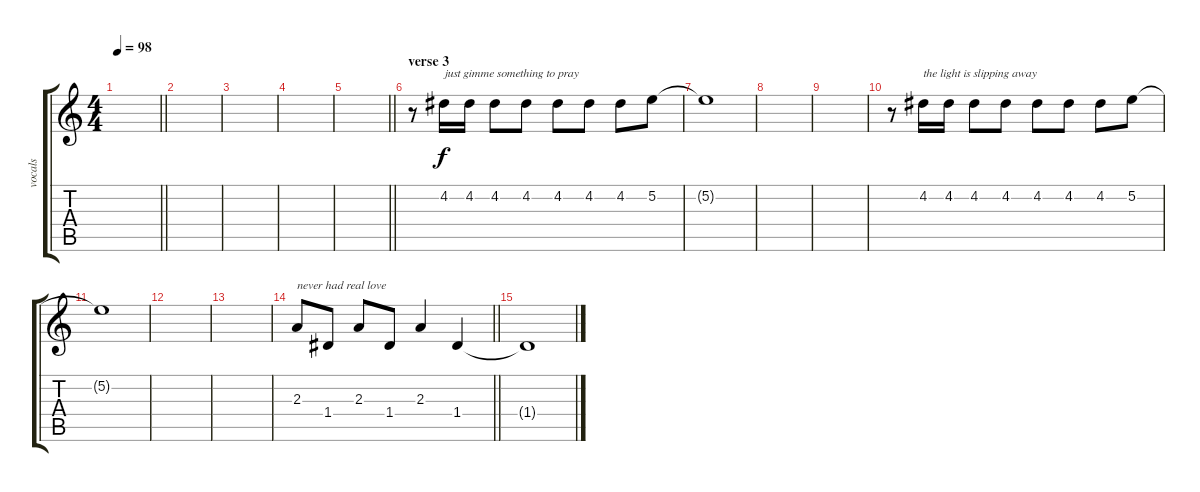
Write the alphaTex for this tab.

\track ("vocals" "vocals") {instrument electricguitarjazz}
\staff {score tabs}
\tuning (E4 B3 G3 D3 A2 E2) {hide}
\ts (4 4)
\tempo 98
\clef g2
\barLineRight lightlight
\ks c
|
|
|
|
\barLineRight lightlight
|
\section ("" "verse 3")
r.8{volume 16 instrument electricguitarjazz} 4.2.16{txt "just gimme something to pray"} 4.2.16 4.2.8 4.2.8 4.2.8 4.2.8 4.2.8 5.2.8 |
5.2{t}.1 |
|
|
r.8 4.2.16{txt "the light is slipping away"} 4.2.16 4.2.8 4.2.8 4.2.8 4.2.8 4.2.8 5.2.8 |
5.2{t}.1 |
|
|
\barLineRight lightlight
2.3.8{txt "never had real love"} 1.4.8 2.3.8 1.4.8 2.3.4 1.4.4 |
1.4{t}.1
